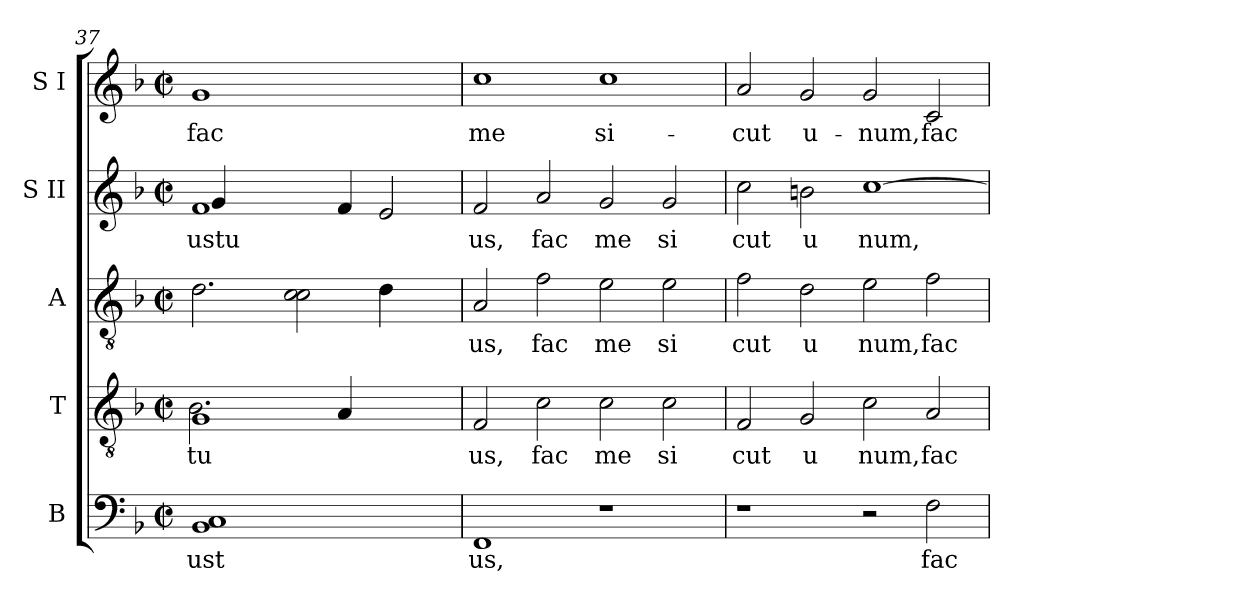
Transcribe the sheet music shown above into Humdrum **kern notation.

**kern	**text	**kern	**text	**kern	**text	**kern	**text	**kern	**text
*part5	*part5	*part4	*part4	*part3	*part3	*part2	*part2	*part1	*part1
*staff5	*staff5	*staff4	*staff4	*staff3	*staff3	*staff2	*staff2	*staff1	*staff1
*I"B	*	*I"T	*	*I"A	*	*I"S II	*	*I"S I	*
!!LO:PB:g=z
*clefF4	*	*clefGv2	*	*clefGv2	*	*clefG2	*	*clefG2	*
*k[b-]	*	*k[b-]	*	*k[b-]	*	*k[b-]	*	*k[b-]	*
*F:	*	*F:	*	*F:	*	*F:	*	*F:	*
*M2/2	*	*M2/2	*	*M2/2	*	*M2/2	*	*M2/2	*
*met(c|)	*	*met(c|)	*	*met(c|)	*	*met(c|)	*	*met(c|)	*
=37	=37	=37	=37	=37	=37	=37	=37	=37	=37
!	!LO:LY:b:cj	!	!LO:LY:b:cj	!	!	!	!LO:LY:b:cj	!	!LO:LY:b:cj
*	*	*^	*	*	*	*^	*	*	*
1BB- 1C	ust	1G	2.B-\	tu	2.d\	.	1f	4g/	-ustu	1g	fac
.	.	.	.	.	.	.	.	1.ryy	.	.	.
.	.	.	2ryy	.	2c\ 2c\	.	.	.	.	.	.
!	!	!	!	!LO:LY:b:cj	!	!	!	!	!LO:LY:b:cj	!	!
2.ryy	.	4A/	.	.	.	.	4f/	.	.	2.ryy	.
!	!	!	!	!	!	!LO:LY:b:cj	!	!	!LO:LY:b:cj	!	!
.	.	2ryy	2ryy	.	4d\	.	2e/	.	.	.	.
.	.	.	.	.	4ryy	.	.	.	.	.	.
*	*	*v	*v	*	*	*	*v	*v	*	*	*
=38	=38	=38	=38	=38	=38	=38	=38	=38	=38
!	!LO:LY:b:cj	!	!LO:LY:b:cj	!	!LO:LY:b:cj	!	!LO:LY:b:cj	!	!LO:LY:b:cj
1FF	us,	2F/	us,	2A/	us,	2f/	us,	1cc	me
!	!	!	!LO:LY:b:cj	!	!LO:LY:b:cj	!	!LO:LY:b:cj	!	!
.	.	2c\	fac	2f\	fac	2a/	fac	.	.
!	!	!	!LO:LY:b:cj	!	!LO:LY:b:cj	!	!LO:LY:b:cj	!	!LO:LY:b:cj
1r	.	2c\	me	2e\	me	2g/	me	1cc	si-
!	!	!	!LO:LY:b:cj	!	!LO:LY:b:cj	!	!LO:LY:b:cj	!	!
.	.	2c\	si	2e\	si	2g/	si	.	.
=39	=39	=39	=39	=39	=39	=39	=39	=39	=39
!	!	!	!LO:LY:b:cj	!	!LO:LY:b:cj	!	!LO:LY:b:cj	!	!LO:LY:b:cj
1r	.	2F/	cut	2f\	cut	2cc\	cut	2a/	-cut
!	!	!	!LO:LY:b:cj	!	!LO:LY:b:cj	!	!LO:LY:b:cj	!	!LO:LY:b:cj
.	.	2G/	u	2d\	u	2bn\	u	2g/	u-
!	!	!	!LO:LY:b:cj	!	!LO:LY:b:cj	!	!LO:LY:b:cj	!	!LO:LY:b:cj
2r	.	2c\	num,	2e\	num,	[>1cc	num,	2g/	-num,
!	!LO:LY:b:cj	!	!LO:LY:b:cj	!	!LO:LY:b:cj	!	!	!	!LO:LY:b:cj
2F\	fac	2A/	fac	2f\	fac	.	.	2c/	fac
=	=	=	=	=	=	=	=	=	=
*-	*-	*-	*-	*-	*-	*-	*-	*-	*-
